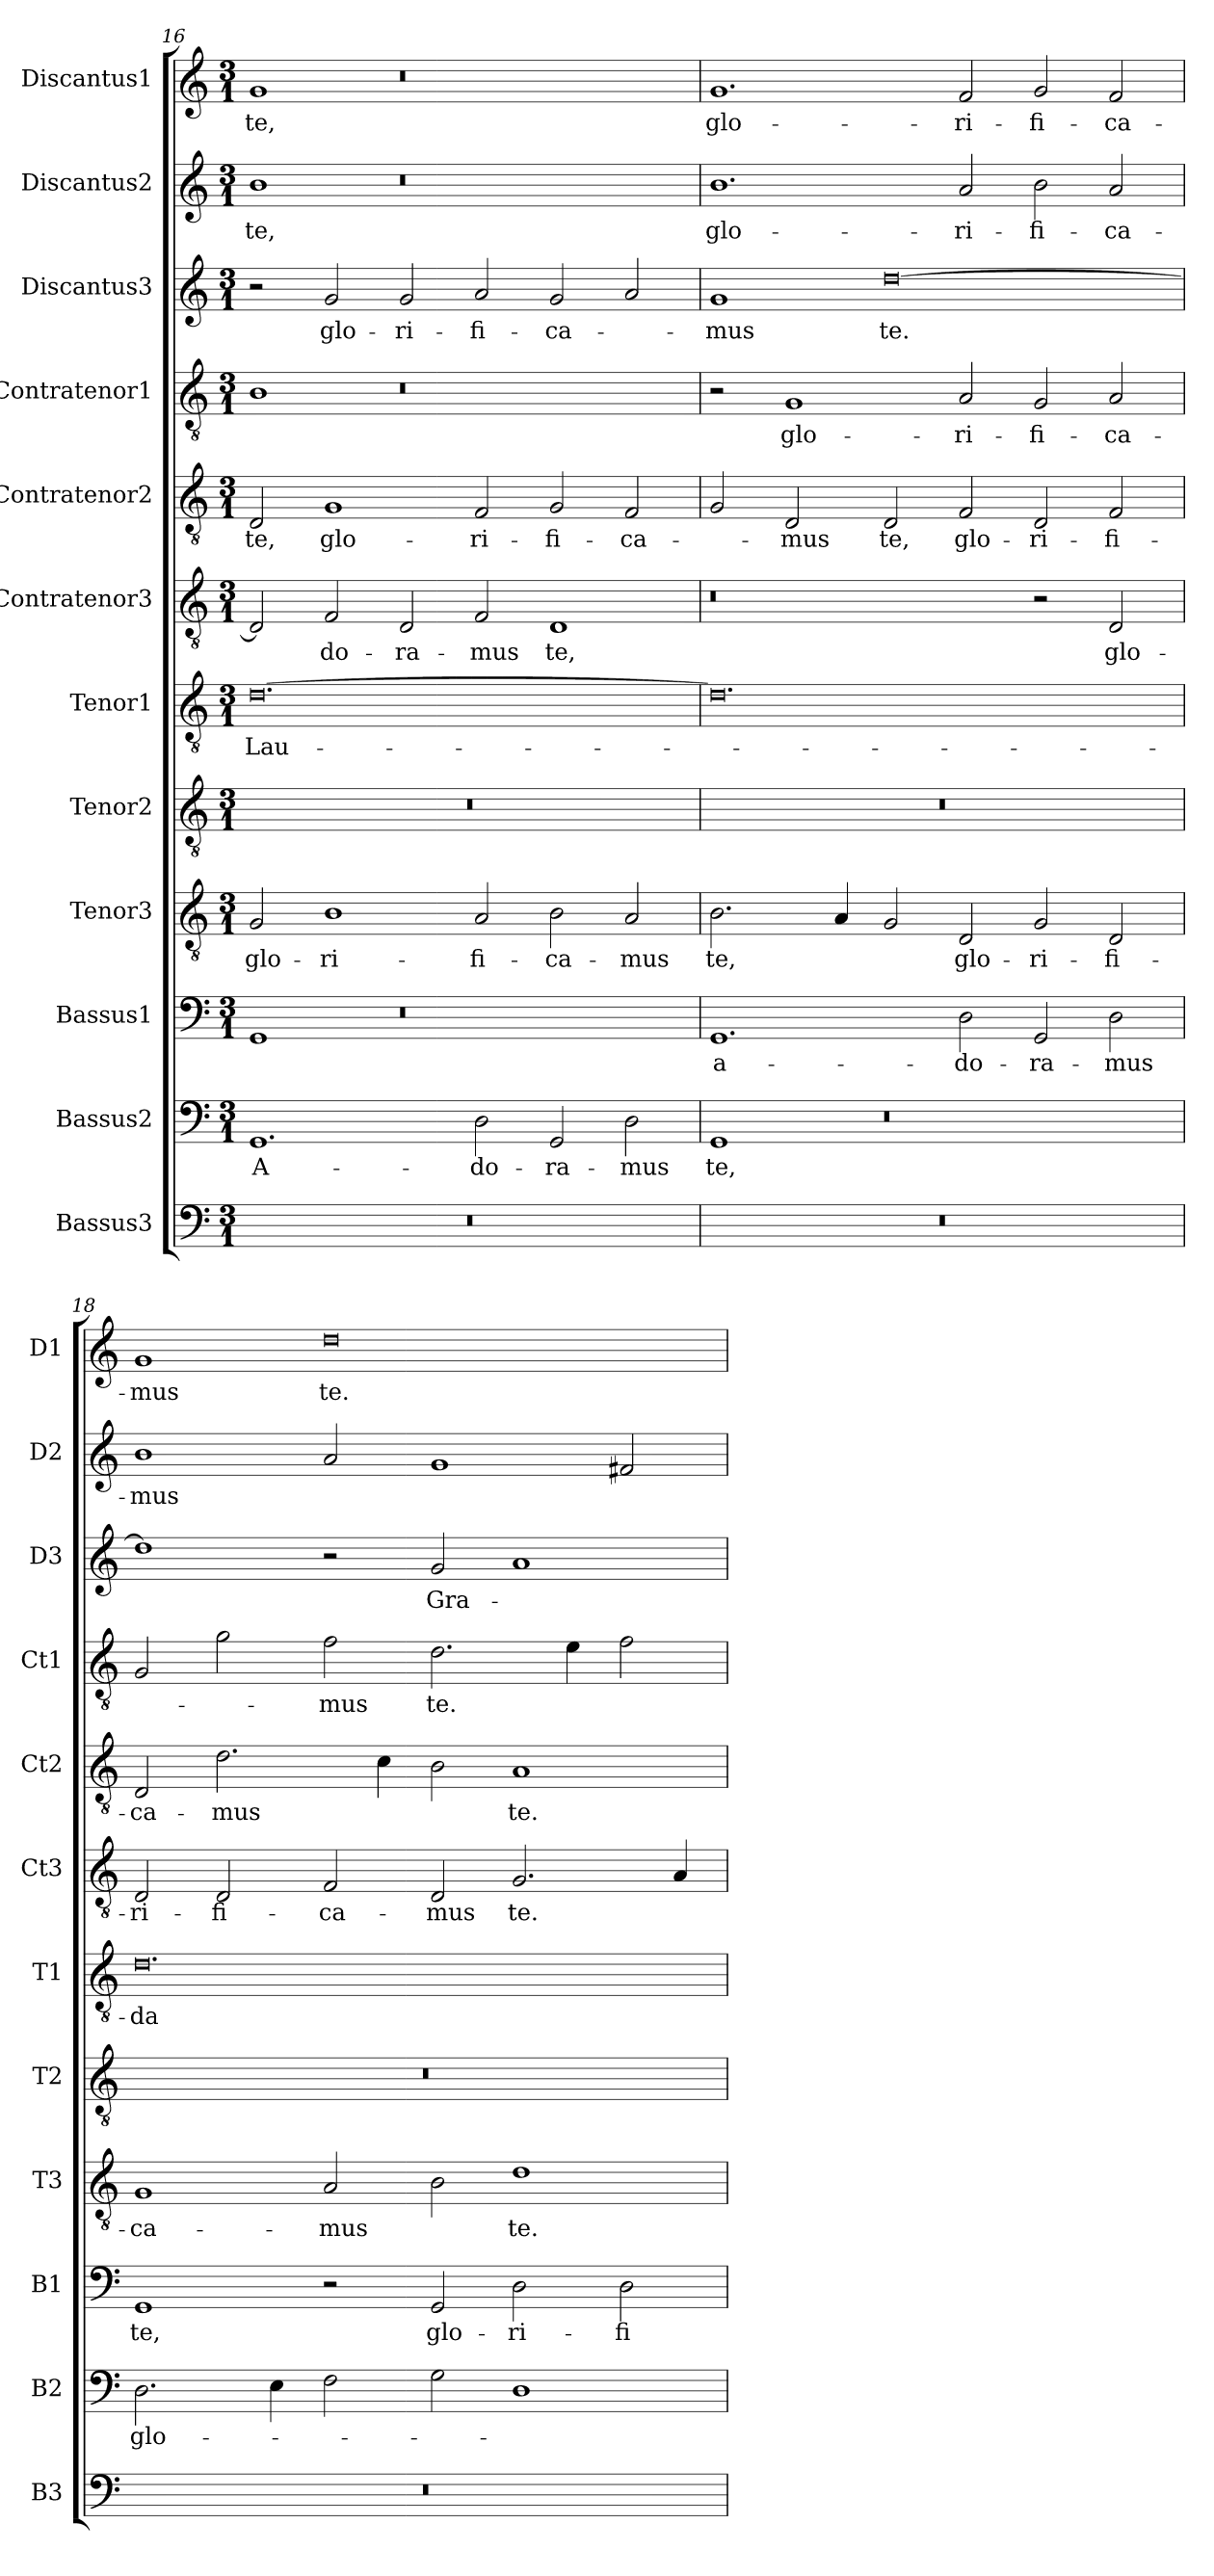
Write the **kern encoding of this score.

**kern	**kern	**text	**kern	**text	**kern	**text	**kern	**kern	**text	**kern	**text	**kern	**text	**kern	**text	**kern	**text	**kern	**text	**kern	**text
*part12	*part11	*part11	*part10	*part10	*part9	*part9	*part8	*part7	*part7	*part6	*part6	*part5	*part5	*part4	*part4	*part3	*part3	*part2	*part2	*part1	*part1
*staff12	*staff11	*staff11	*staff10	*staff10	*staff9	*staff9	*staff8	*staff7	*staff7	*staff6	*staff6	*staff5	*staff5	*staff4	*staff4	*staff3	*staff3	*staff2	*staff2	*staff1	*staff1
*I"Bassus3	*I"Bassus2	*	*I"Bassus1	*	*I"Tenor3	*	*I"Tenor2	*I"Tenor1	*	*I"Contratenor3	*	*I"Contratenor2	*	*I"Contratenor1	*	*I"Discantus3	*	*I"Discantus2	*	*I"Discantus1	*
*I'B3	*I'B2	*	*I'B1	*	*I'T3	*	*I'T2	*I'T1	*	*I'Ct3	*	*I'Ct2	*	*I'Ct1	*	*I'D3	*	*I'D2	*	*I'D1	*
*clefF4	*clefF4	*	*clefF4	*	*clefGv2	*	*clefGv2	*clefGv2	*	*clefGv2	*	*clefGv2	*	*clefGv2	*	*clefG2	*	*clefG2	*	*clefG2	*
*k[]	*k[]	*	*k[]	*	*k[]	*	*k[]	*k[]	*	*k[]	*	*k[]	*	*k[]	*	*k[]	*	*k[]	*	*k[]	*
*M3/1	*M3/1	*	*M3/1	*	*M3/1	*	*M3/1	*M3/1	*	*M3/1	*	*M3/1	*	*M3/1	*	*M3/1	*	*M3/1	*	*M3/1	*
=16	=16	=16	=16	=16	=16	=16	=16	=16	=16	=16	=16	=16	=16	=16	=16	=16	=16	=16	=16	=16	=16
0.r	1.GG/	A-	1GG/	.	2G/	glo-	0.r	[0.d\	Lau-	2D/]	.	2D/	te,	1B\	.	2r	.	1b\	te,	1g/	te,
.	.	.	.	.	1B\	-ri-	.	.	.	2F/	do-	1G/	glo-	.	.	2g/	glo-	.	.	.	.
.	.	.	0r	.	.	.	.	.	.	2D/	-ra-	.	.	0r	.	2g/	-ri-	0r	.	0r	.
.	2D\	-do-	.	.	2A/	-fi-	.	.	.	2F/	-mus	2F/	-ri-	.	.	2a/	-fi-	.	.	.	.
.	2GG/	-ra-	.	.	2B\	-ca-	.	.	.	1D/	te,	2G/	-fi-	.	.	2g/	-ca-	.	.	.	.
.	2D\	-mus	.	.	2A/	-mus	.	.	.	.	.	2F/	-ca-	.	.	2a/	.	.	.	.	.
=17	=17	=17	=17	=17	=17	=17	=17	=17	=17	=17	=17	=17	=17	=17	=17	=17	=17	=17	=17	=17	=17
0.r	1GG/	te,	1.GG/	a-	2.B\	te,	0.r	0.d\]	.	0r	.	2G/	.	2r	.	1g/	-mus	1.b\	glo-	1.g/	glo-
.	.	.	.	.	.	.	.	.	.	.	.	2D/	-mus	1G/	glo-	.	.	.	.	.	.
.	.	.	.	.	4A/	.	.	.	.	.	.	.	.	.	.	.	.	.	.	.	.
.	0r	.	.	.	2G/	.	.	.	.	.	.	2D/	te,	.	.	[0dd\	te.	.	.	.	.
.	.	.	2D\	-do-	2D/	glo-	.	.	.	.	.	2F/	glo-	2A/	-ri-	.	.	2a/	-ri-	2f/	-ri-
.	.	.	2GG/	-ra-	2G/	-ri-	.	.	.	2r	.	2D/	-ri-	2G/	-fi-	.	.	2b\	-fi-	2g/	-fi-
.	.	.	2D\	-mus	2D/	-fi-	.	.	.	2D/	glo-	2F/	-fi-	2A/	-ca-	.	.	2a/	-ca-	2f/	-ca-
=18	=18	=18	=18	=18	=18	=18	=18	=18	=18	=18	=18	=18	=18	=18	=18	=18	=18	=18	=18	=18	=18
0.r	2.D\	glo-	1GG/	te,	1G/	-ca-	0.r	0.d\	-da-	2D/	-ri-	2D/	-ca-	2G/	.	1dd\]	.	1b\	-mus	1g/	-mus
.	.	.	.	.	.	.	.	.	.	2D/	-fi-	2.d\	-mus	2g\	.	.	.	.	.	.	.
.	4E\	.	.	.	.	.	.	.	.	.	.	.	.	.	.	.	.	.	.	.	.
.	2F\	.	2r	.	2A/	-mus	.	.	.	2F/	-ca-	.	.	2f\	-mus	2r	.	2a/	.	0dd\	te.
.	.	.	.	.	.	.	.	.	.	.	.	4c\	.	.	.	.	.	.	.	.	.
.	2G\	.	2GG/	glo-	2B\	.	.	.	.	2D/	-mus	2B\	.	2.d\	te.	2g/	Gra-	1g/	.	.	.
.	1D\	.	2D\	-ri-	1d\	te.	.	.	.	2.G/	te.	1A/	te.	.	.	1a/	.	.	.	.	.
.	.	.	.	.	.	.	.	.	.	.	.	.	.	4e\	.	.	.	.	.	.	.
.	.	.	2D\	-fi-	.	.	.	.	.	.	.	.	.	2f\	.	.	.	2f#X/	.	.	.
.	.	.	.	.	.	.	.	.	.	4A/	.	.	.	.	.	.	.	.	.	.	.
=	=	=	=	=	=	=	=	=	=	=	=	=	=	=	=	=	=	=	=	=	=
*-	*-	*-	*-	*-	*-	*-	*-	*-	*-	*-	*-	*-	*-	*-	*-	*-	*-	*-	*-	*-	*-
